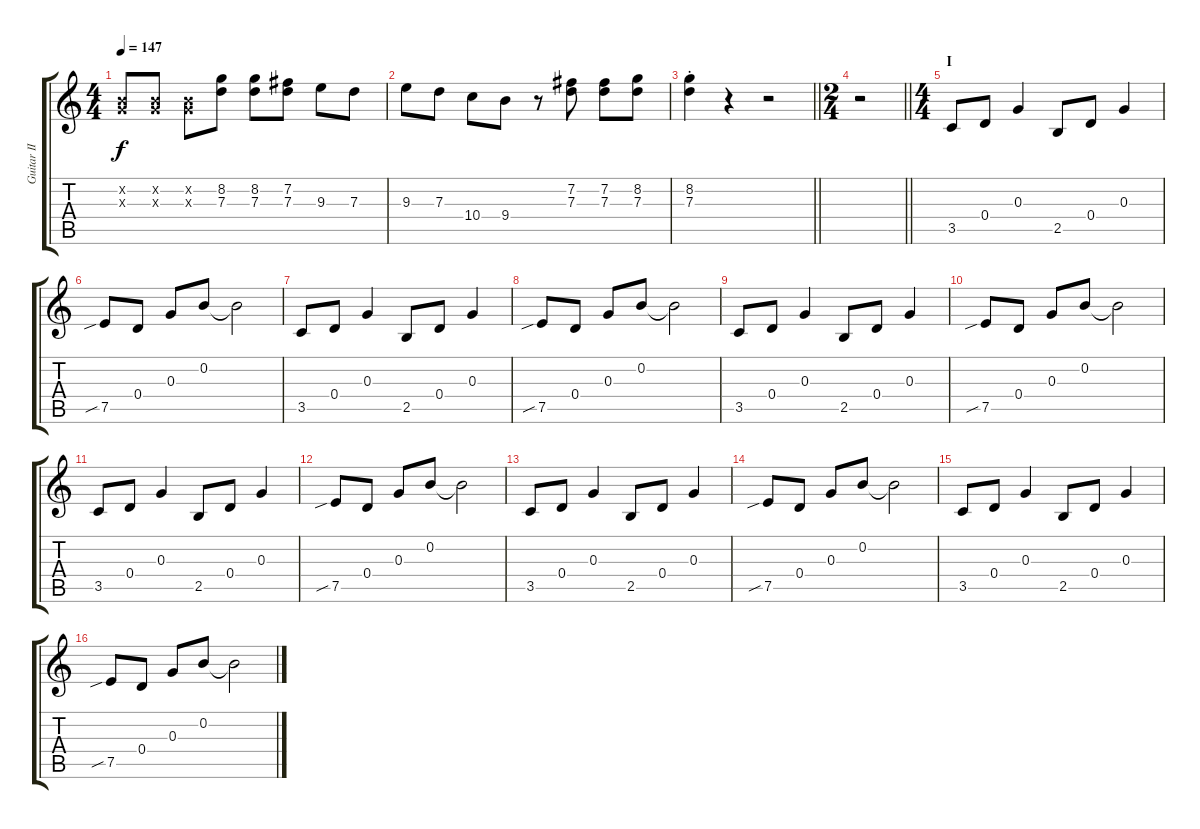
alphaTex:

\track ("Guitar II - Kita" "Guitar II ") {instrument overdrivenguitar}
\staff {score tabs}
\tuning (E4 B3 G3 D3 A2 E2) {hide}
\ts (4 4)
\tempo 147
\clef g2
\ks c
(0.2{x} 0.3{x}).8{dy f} (0.2{x} 0.3{x}).8 (0.2{x} 0.3{x}).8 (8.2 7.3).8 (8.2 7.3).8 (7.2 7.3).8 9.3.8 7.3.8 |
9.3.8 7.3.8 10.4.8 9.4.8 r.8 (7.2 7.3).8 (7.2 7.3).8 (8.2 7.3).8 |
\barLineRight lightlight
(8.2{st} 7.3{st}).4 r.4 r.2 |
\ts (2 4)
\barLineRight lightlight
r.2 |
\ts (4 4)
\section ("" "I")
3.5.8{instrument electricguitarjazz} 0.4.8 0.3.4 2.5.8 0.4.8 0.3.4 |
7.5{sib}.8 0.4.8 0.3.8 0.2.8 0.2{t}.2 |
3.5.8 0.4.8 0.3.4 2.5.8 0.4.8 0.3.4 |
7.5{sib}.8 0.4.8 0.3.8 0.2.8 0.2{t}.2 |
3.5.8 0.4.8 0.3.4 2.5.8 0.4.8 0.3.4 |
7.5{sib}.8 0.4.8 0.3.8 0.2.8 0.2{t}.2 |
3.5.8 0.4.8 0.3.4 2.5.8 0.4.8 0.3.4 |
7.5{sib}.8 0.4.8 0.3.8 0.2.8 0.2{t}.2 |
3.5.8 0.4.8 0.3.4 2.5.8 0.4.8 0.3.4 |
7.5{sib}.8 0.4.8 0.3.8 0.2.8 0.2{t}.2 |
3.5.8 0.4.8 0.3.4 2.5.8 0.4.8 0.3.4 |
7.5{sib}.8 0.4.8 0.3.8 0.2.8 0.2{t}.2
